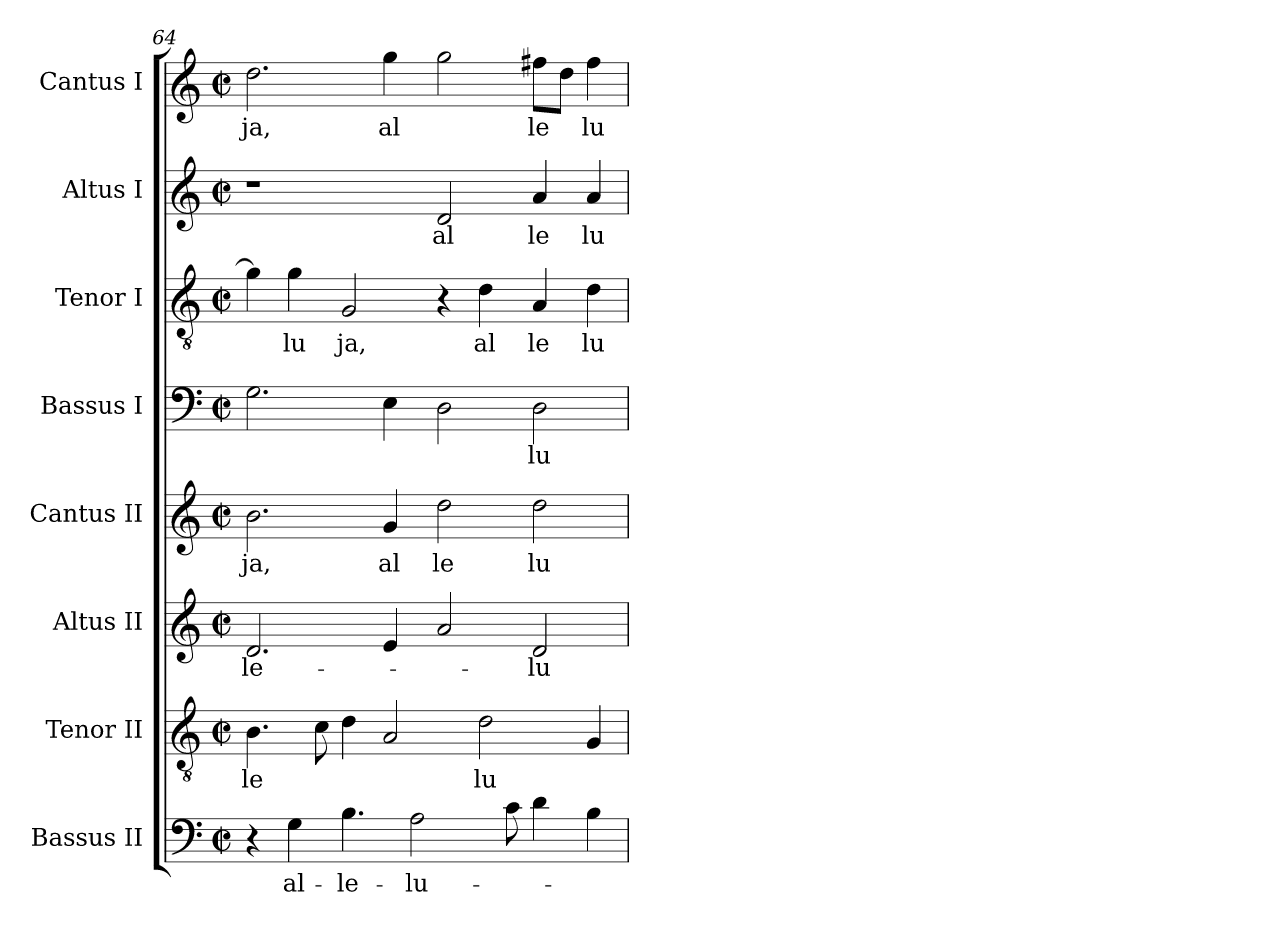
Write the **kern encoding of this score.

**kern	**text	**kern	**text	**kern	**text	**kern	**text	**kern	**text	**kern	**text	**kern	**text	**kern	**text
*part8	*part8	*part7	*part7	*part6	*part6	*part5	*part5	*part4	*part4	*part3	*part3	*part2	*part2	*part1	*part1
*staff8	*staff8	*staff7	*staff7	*staff6	*staff6	*staff5	*staff5	*staff4	*staff4	*staff3	*staff3	*staff2	*staff2	*staff1	*staff1
*I"Bassus II	*	*I"Tenor II	*	*I"Altus II	*	*I"Cantus II	*	*I"Bassus I	*	*I"Tenor I	*	*I"Altus I	*	*I"Cantus I	*
*clefF4	*	*clefGv2	*	*clefG2	*	*clefG2	*	*clefF4	*	*clefGv2	*	*clefG2	*	*clefG2	*
*M2/2	*	*M2/2	*	*M2/2	*	*M2/2	*	*M2/2	*	*M2/2	*	*M2/2	*	*M2/2	*
*met(c|)	*	*met(c|)	*	*met(c|)	*	*met(c|)	*	*met(c|)	*	*met(c|)	*	*met(c|)	*	*met(c|)	*
=64	=64	=64	=64	=64	=64	=64	=64	=64	=64	=64	=64	=64	=64	=64	=64
!	!	!	!LO:LY:b:cj	!	!LO:LY:b:cj	!	!LO:LY:b:cj	!	!	!	!	!	!	!	!LO:LY:b:cj
4r	.	4.B\	le	2.d/	-le-	2.b\	ja,	2.G\	.	4g\]	.	1r	.	2.dd\	ja,
!	!LO:LY:b:cj	!	!	!	!	!	!	!	!	!	!LO:LY:b:cj	!	!	!	!
4G\	al-	.	.	.	.	.	.	.	.	4g\	lu	.	.	.	.
.	.	8c\	.	.	.	.	.	.	.	.	.	.	.	.	.
!	!LO:LY:b:cj	!	!	!	!	!	!	!	!	!	!LO:LY:b:cj	!	!	!	!
4.B\	-le-	4d\	.	.	.	.	.	.	.	2G/	ja,	.	.	.	.
!	!	!	!	!	!	!	!LO:LY:b:cj	!	!	!	!	!	!	!	!LO:LY:b:cj
.	.	2A/	.	4e/	.	4g/	al	4E\	.	.	.	.	.	4gg\	al
!	!LO:LY:b:cj	!	!	!	!	!	!	!	!	!	!	!	!	!	!
2A\	-lu-	.	.	.	.	.	.	.	.	.	.	.	.	.	.
!	!	!	!	!	!	!	!LO:LY:b:cj	!	!	!	!	!	!LO:LY:b:cj	!	!
.	.	.	.	2a/	.	2dd\	le	2D\	.	4r	.	2d/	al	2gg\	.
!	!	!	!LO:LY:b:cj	!	!	!	!	!	!	!	!LO:LY:b:cj	!	!	!	!
.	.	2d\	lu	.	.	.	.	.	.	4d\	al	.	.	.	.
8c\	.	.	.	.	.	.	.	.	.	.	.	.	.	.	.
!	!	!	!	!	!LO:LY:b:cj	!	!LO:LY:b:cj	!	!LO:LY:b:cj	!	!LO:LY:b:cj	!	!LO:LY:b:cj	!	!LO:LY:b:cj
4d\	.	.	.	2d/	-lu-	2dd\	lu	2D\	lu	4A/	le	4a/	le	8ff#X\L	le
.	.	.	.	.	.	.	.	.	.	.	.	.	.	8dd\J	.
!	!	!	!	!	!	!	!	!	!	!	!LO:LY:b:cj	!	!LO:LY:b:cj	!	!LO:LY:b:cj
4B\	.	4G/	.	.	.	.	.	.	.	4d\	lu	4a/	lu	4ff#\	lu
=	=	=	=	=	=	=	=	=	=	=	=	=	=	=	=
*-	*-	*-	*-	*-	*-	*-	*-	*-	*-	*-	*-	*-	*-	*-	*-
